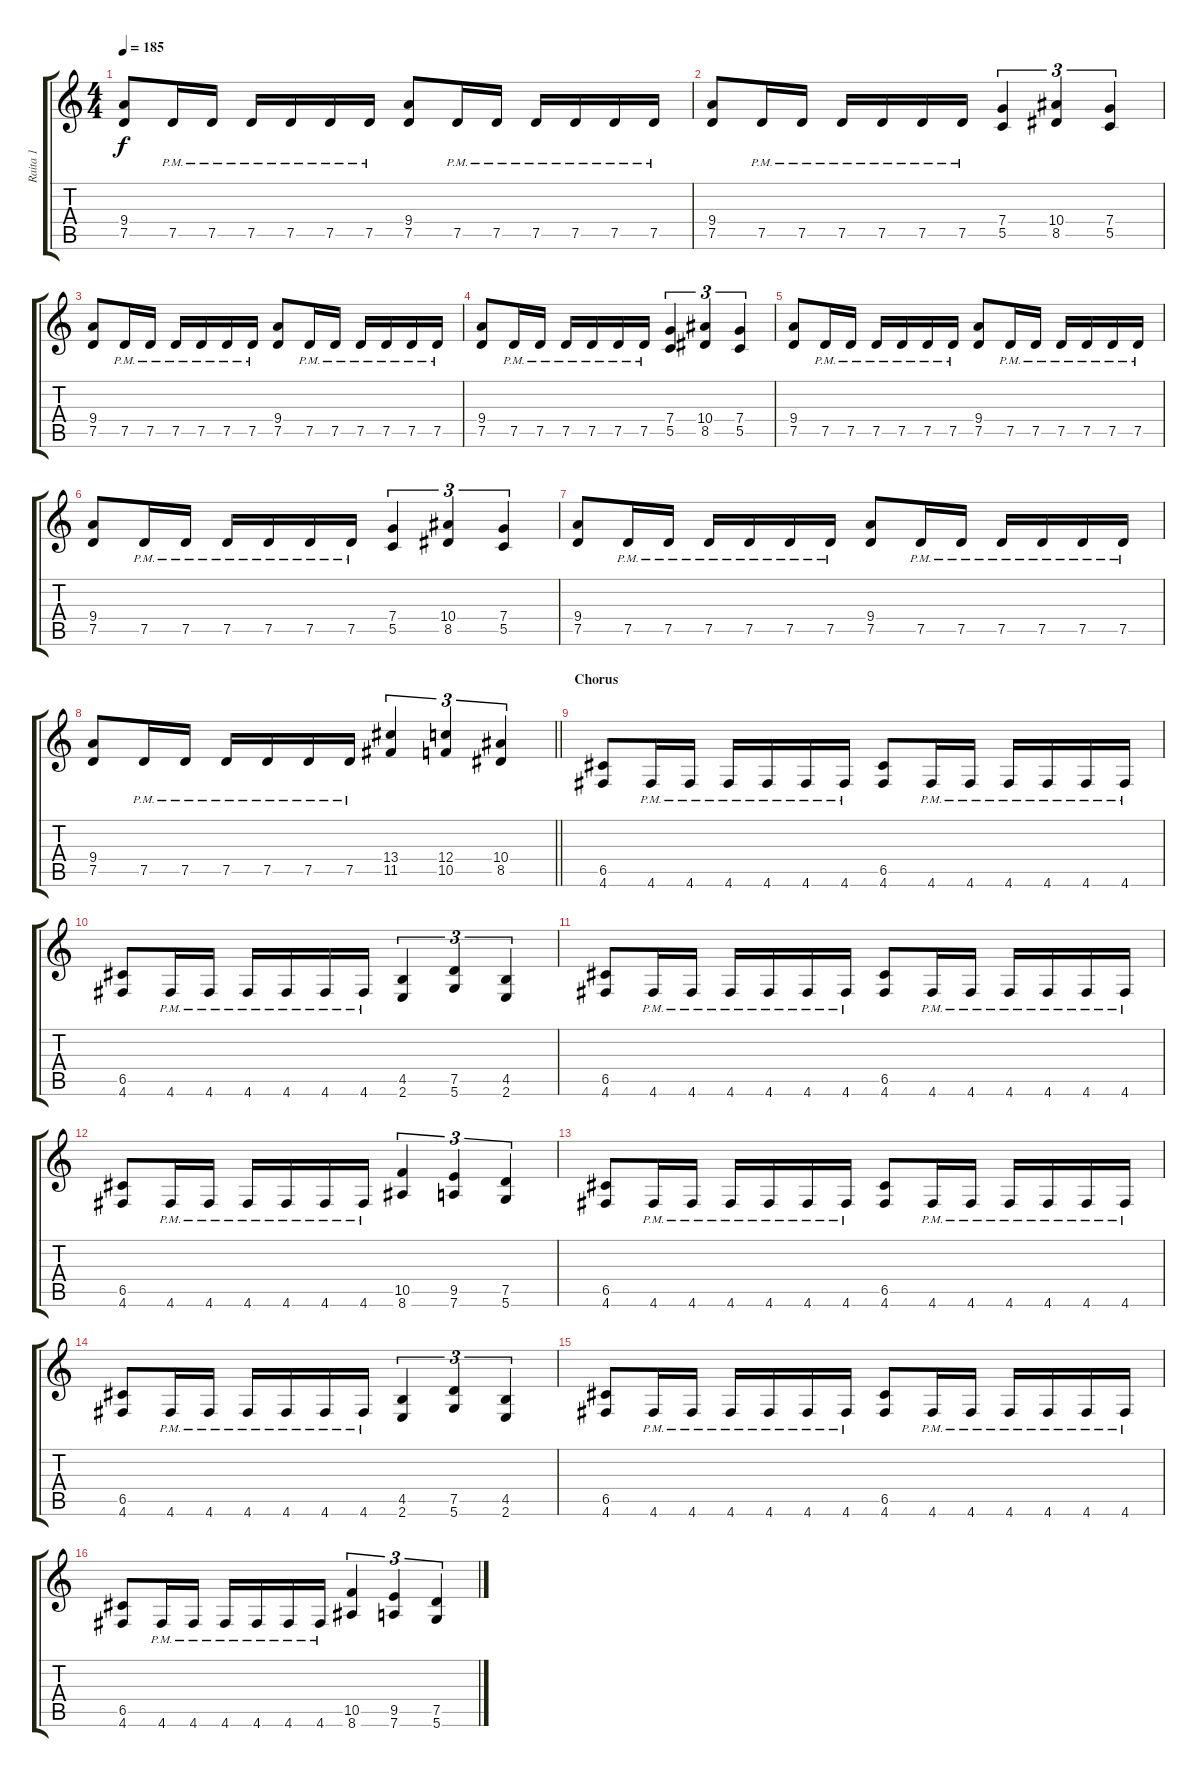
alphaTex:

\track ("Raita 1" "Raita 1") {instrument distortionguitar}
\staff {score tabs}
\tuning (D4 A3 F3 C3 G2 D2) {hide}
\ts (4 4)
\tempo 185
\clef g2
\ks c
(9.4 7.5).8{dy f} 7.5{pm}.16 7.5{pm}.16 7.5{pm}.16 7.5{pm}.16 7.5{pm}.16 7.5{pm}.16 (9.4 7.5).8 7.5{pm}.16 7.5{pm}.16 7.5{pm}.16 7.5{pm}.16 7.5{pm}.16 7.5{pm}.16 |
(9.4 7.5).8 7.5{pm}.16 7.5{pm}.16 7.5{pm}.16 7.5{pm}.16 7.5{pm}.16 7.5{pm}.16 (7.4 5.5).4{tu (3 2)} (10.4 8.5).4{tu (3 2)} (7.4 5.5).4{tu (3 2)} |
(9.4 7.5).8 7.5{pm}.16 7.5{pm}.16 7.5{pm}.16 7.5{pm}.16 7.5{pm}.16 7.5{pm}.16 (9.4 7.5).8 7.5{pm}.16 7.5{pm}.16 7.5{pm}.16 7.5{pm}.16 7.5{pm}.16 7.5{pm}.16 |
(9.4 7.5).8 7.5{pm}.16 7.5{pm}.16 7.5{pm}.16 7.5{pm}.16 7.5{pm}.16 7.5{pm}.16 (7.4 5.5).4{tu (3 2)} (10.4 8.5).4{tu (3 2)} (7.4 5.5).4{tu (3 2)} |
(9.4 7.5).8 7.5{pm}.16 7.5{pm}.16 7.5{pm}.16 7.5{pm}.16 7.5{pm}.16 7.5{pm}.16 (9.4 7.5).8 7.5{pm}.16 7.5{pm}.16 7.5{pm}.16 7.5{pm}.16 7.5{pm}.16 7.5{pm}.16 |
(9.4 7.5).8 7.5{pm}.16 7.5{pm}.16 7.5{pm}.16 7.5{pm}.16 7.5{pm}.16 7.5{pm}.16 (7.4 5.5).4{tu (3 2)} (10.4 8.5).4{tu (3 2)} (7.4 5.5).4{tu (3 2)} |
(9.4 7.5).8 7.5{pm}.16 7.5{pm}.16 7.5{pm}.16 7.5{pm}.16 7.5{pm}.16 7.5{pm}.16 (9.4 7.5).8 7.5{pm}.16 7.5{pm}.16 7.5{pm}.16 7.5{pm}.16 7.5{pm}.16 7.5{pm}.16 |
\barLineRight lightlight
(9.4 7.5).8 7.5{pm}.16 7.5{pm}.16 7.5{pm}.16 7.5{pm}.16 7.5{pm}.16 7.5{pm}.16 (13.4 11.5).4{tu (3 2)} (12.4 10.5).4{tu (3 2)} (10.4 8.5).4{tu (3 2)} |
\section ("" "Chorus")
(6.5 4.6).8 4.6{pm}.16 4.6{pm}.16 4.6{pm}.16 4.6{pm}.16 4.6{pm}.16 4.6{pm}.16 (6.5 4.6).8 4.6{pm}.16 4.6{pm}.16 4.6{pm}.16 4.6{pm}.16 4.6{pm}.16 4.6{pm}.16 |
(6.5 4.6).8 4.6{pm}.16 4.6{pm}.16 4.6{pm}.16 4.6{pm}.16 4.6{pm}.16 4.6{pm}.16 (4.5 2.6).4{tu (3 2)} (7.5 5.6).4{tu (3 2)} (4.5 2.6).4{tu (3 2)} |
(6.5 4.6).8 4.6{pm}.16 4.6{pm}.16 4.6{pm}.16 4.6{pm}.16 4.6{pm}.16 4.6{pm}.16 (6.5 4.6).8 4.6{pm}.16 4.6{pm}.16 4.6{pm}.16 4.6{pm}.16 4.6{pm}.16 4.6{pm}.16 |
(6.5 4.6).8 4.6{pm}.16 4.6{pm}.16 4.6{pm}.16 4.6{pm}.16 4.6{pm}.16 4.6{pm}.16 (10.5 8.6).4{tu (3 2)} (9.5 7.6).4{tu (3 2)} (7.5 5.6).4{tu (3 2)} |
(6.5 4.6).8 4.6{pm}.16 4.6{pm}.16 4.6{pm}.16 4.6{pm}.16 4.6{pm}.16 4.6{pm}.16 (6.5 4.6).8 4.6{pm}.16 4.6{pm}.16 4.6{pm}.16 4.6{pm}.16 4.6{pm}.16 4.6{pm}.16 |
(6.5 4.6).8 4.6{pm}.16 4.6{pm}.16 4.6{pm}.16 4.6{pm}.16 4.6{pm}.16 4.6{pm}.16 (4.5 2.6).4{tu (3 2)} (7.5 5.6).4{tu (3 2)} (4.5 2.6).4{tu (3 2)} |
(6.5 4.6).8 4.6{pm}.16 4.6{pm}.16 4.6{pm}.16 4.6{pm}.16 4.6{pm}.16 4.6{pm}.16 (6.5 4.6).8 4.6{pm}.16 4.6{pm}.16 4.6{pm}.16 4.6{pm}.16 4.6{pm}.16 4.6{pm}.16 |
(6.5 4.6).8 4.6{pm}.16 4.6{pm}.16 4.6{pm}.16 4.6{pm}.16 4.6{pm}.16 4.6{pm}.16 (10.5 8.6).4{tu (3 2)} (9.5 7.6).4{tu (3 2)} (7.5 5.6).4{tu (3 2)}
